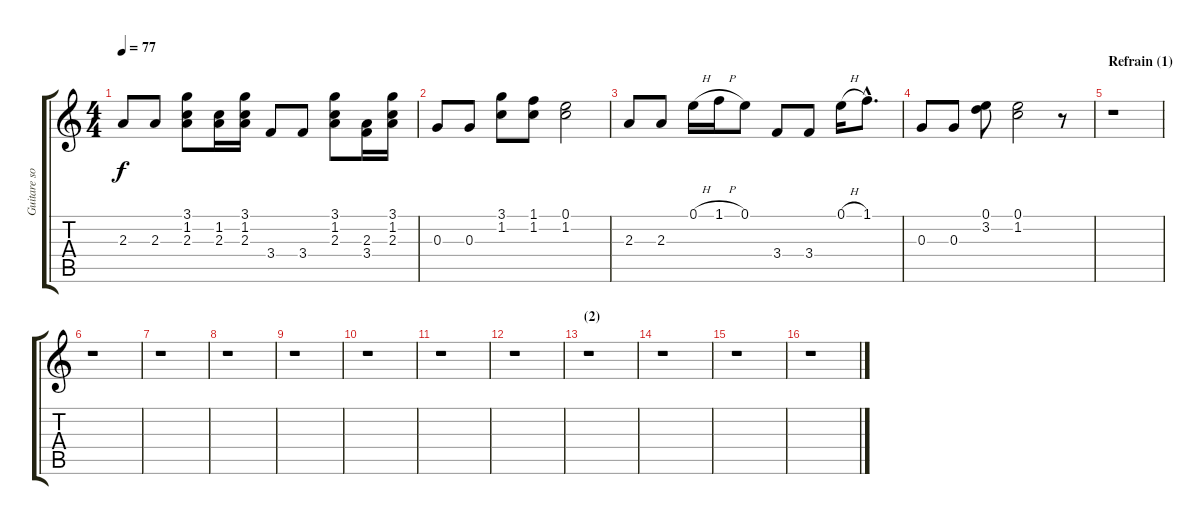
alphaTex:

\track ("Guitare solo" "Guitare so") {instrument acousticguitarsteel}
\staff {score tabs}
\tuning (E4 B3 G3 D3 A2 E2) {hide}
\ts (4 4)
\tempo 77
\clef g2
\ks c
2.3.8{dy f} 2.3.8 (3.1 1.2 2.3).8 (1.2 2.3).16 (3.1 1.2 2.3).16 3.4.8 3.4.8 (3.1 1.2 2.3).8 (2.3 3.4).16 (3.1 1.2 2.3).16 |
0.3.8 0.3.8 (3.1 1.2).8 (1.1 1.2).8 (0.1 1.2).2 |
2.3.8 2.3.8 0.1{h}.16 1.1{h}.16 0.1.8 3.4.8 3.4.8 0.1{h}.16 1.1{hac}.8{d} |
0.3.8 0.3.8 (0.1 3.2).8 (0.1 1.2).2 r.8 |
\section ("" "Refrain (1)")
r.1 |
r.1 |
r.1 |
r.1 |
r.1 |
r.1 |
r.1 |
r.1 |
\section ("" "(2)")
r.1 |
r.1 |
r.1 |
r.1
